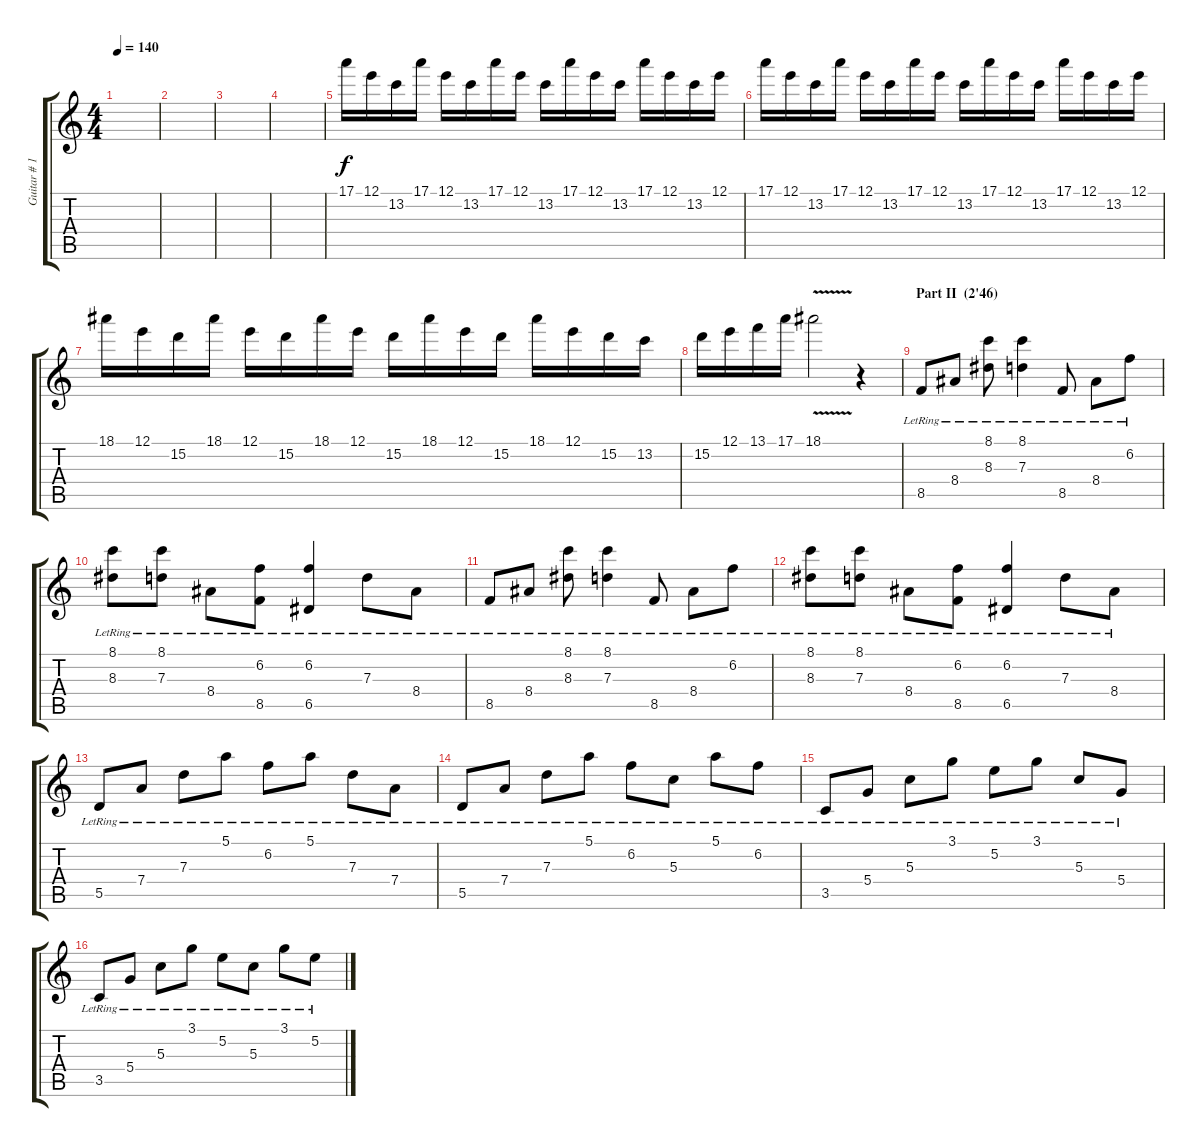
\track ("Guitar # 1 - Acoustic" "Guitar # 1") {instrument acousticguitarsteel}
\staff {score tabs}
\tuning (E4 B3 G3 D3 A2 E2) {hide}
\ts (4 4)
\tempo 140
\clef g2
\ks c
|
|
|
|
17.1.16 12.1.16 13.2.16 17.1.16 12.1.16 13.2.16 17.1.16 12.1.16 13.2.16 17.1.16 12.1.16 13.2.16 17.1.16 12.1.16 13.2.16 12.1.16 |
17.1.16 12.1.16 13.2.16 17.1.16 12.1.16 13.2.16 17.1.16 12.1.16 13.2.16 17.1.16 12.1.16 13.2.16 17.1.16 12.1.16 13.2.16 12.1.16 |
18.1.16 12.1.16 15.2.16 18.1.16 12.1.16 15.2.16 18.1.16 12.1.16 15.2.16 18.1.16 12.1.16 15.2.16 18.1.16 12.1.16 15.2.16 13.2.16 |
15.2.16 12.1.16 13.1.16 17.1.16 18.1{v}.2 r.4 |
\section ("" "Part II  (2'46)")
8.5{lr}.8 8.4{lr}.8 (8.1{lr} 8.3{lr}).8 (8.1{lr} 7.3{lr}).4 8.5{lr}.8 8.4{lr}.8 6.2{lr}.8 |
(8.1{lr} 8.3{lr}).8 (8.1{lr} 7.3{lr}).8 8.4{lr}.8 (6.2{lr} 8.5{lr}).8 (6.2{lr} 6.5{lr}).4 7.3{lr}.8 8.4{lr}.8 |
8.5{lr}.8 8.4{lr}.8 (8.1{lr} 8.3{lr}).8 (8.1{lr} 7.3{lr}).4 8.5{lr}.8 8.4{lr}.8 6.2{lr}.8 |
(8.1{lr} 8.3{lr}).8 (8.1{lr} 7.3{lr}).8 8.4{lr}.8 (6.2{lr} 8.5{lr}).8 (6.2{lr} 6.5{lr}).4 7.3{lr}.8 8.4{lr}.8 |
5.5{lr}.8 7.4{lr}.8 7.3{lr}.8 5.1{lr}.8 6.2{lr}.8 5.1{lr}.8 7.3{lr}.8 7.4{lr}.8 |
5.5{lr}.8 7.4{lr}.8 7.3{lr}.8 5.1{lr}.8 6.2{lr}.8 5.3{lr}.8 5.1{lr}.8 6.2{lr}.8 |
3.5{lr}.8 5.4{lr}.8 5.3{lr}.8 3.1{lr}.8 5.2{lr}.8 3.1{lr}.8 5.3{lr}.8 5.4{lr}.8 |
3.5{lr}.8 5.4{lr}.8 5.3{lr}.8 3.1{lr}.8 5.2{lr}.8 5.3{lr}.8 3.1{lr}.8 5.2{lr}.8
